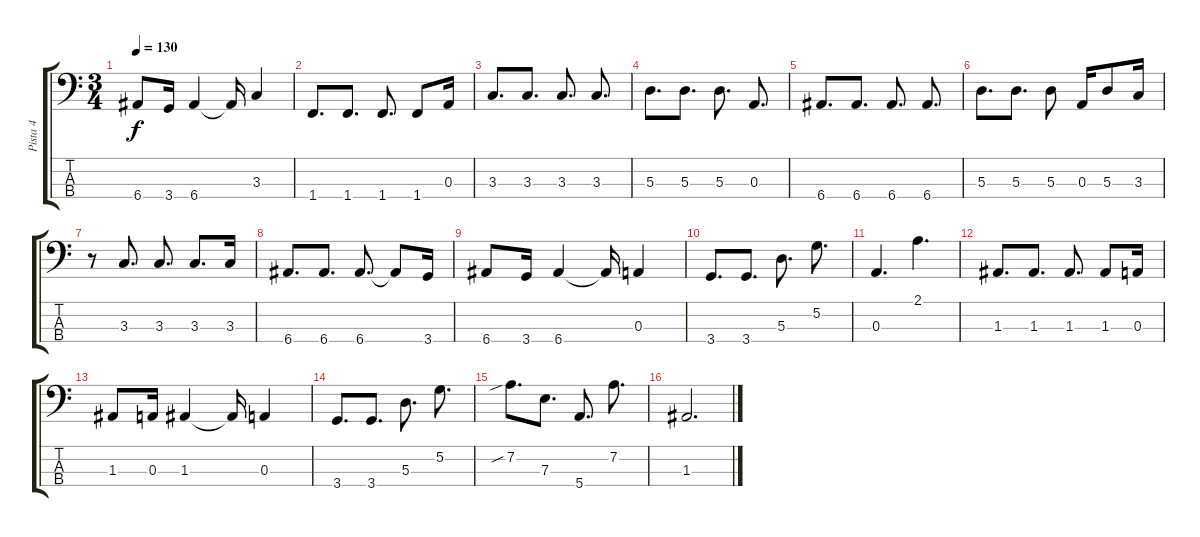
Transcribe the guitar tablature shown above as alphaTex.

\track ("Pista 4" "Pista 4") {instrument electricbassfinger}
\staff {score tabs}
\tuning (G2 D2 A1 E1) {hide}
\ts (3 4)
\tempo 130
\clef f4
\ks c
6.4.8{dy f} 3.4.16 6.4.4 6.4{t}.16 3.3.4 |
1.4.8{d} 1.4.8{d} 1.4.8{d} 1.4.8 0.3.16 |
3.3.8{d} 3.3.8{d} 3.3.8{d} 3.3.8{d} |
5.3.8{d} 5.3.8{d} 5.3.8{d} 0.3.8{d} |
6.4.8{d} 6.4.8{d} 6.4.8{d} 6.4.8{d} |
5.3.8{d} 5.3.8{d} 5.3.8 0.3.16 5.3.8 3.3.16 |
r.8 3.3.8{d} 3.3.8{d} 3.3.8{d} 3.3.16 |
6.4.8{d} 6.4.8{d} 6.4.8{d} 6.4{t}.8 3.4.16 |
6.4.8 3.4.16 6.4.4 6.4{t}.16 0.3.4 |
3.4.8{d} 3.4.8{d} 5.3.8{d} 5.2.8{d} |
0.3.4{d} 2.1.4{d} |
1.3.8{d} 1.3.8{d} 1.3.8{d} 1.3.8 0.3.16 |
1.3.8 0.3.16 1.3.4 1.3{t}.16 0.3.4 |
3.4.8{d} 3.4.8{d} 5.3.8{d} 5.2.8{d} |
7.2{sib}.8{d} 7.3.8{d} 5.4.8{d} 7.2.8{d} |
1.3.2{d}
